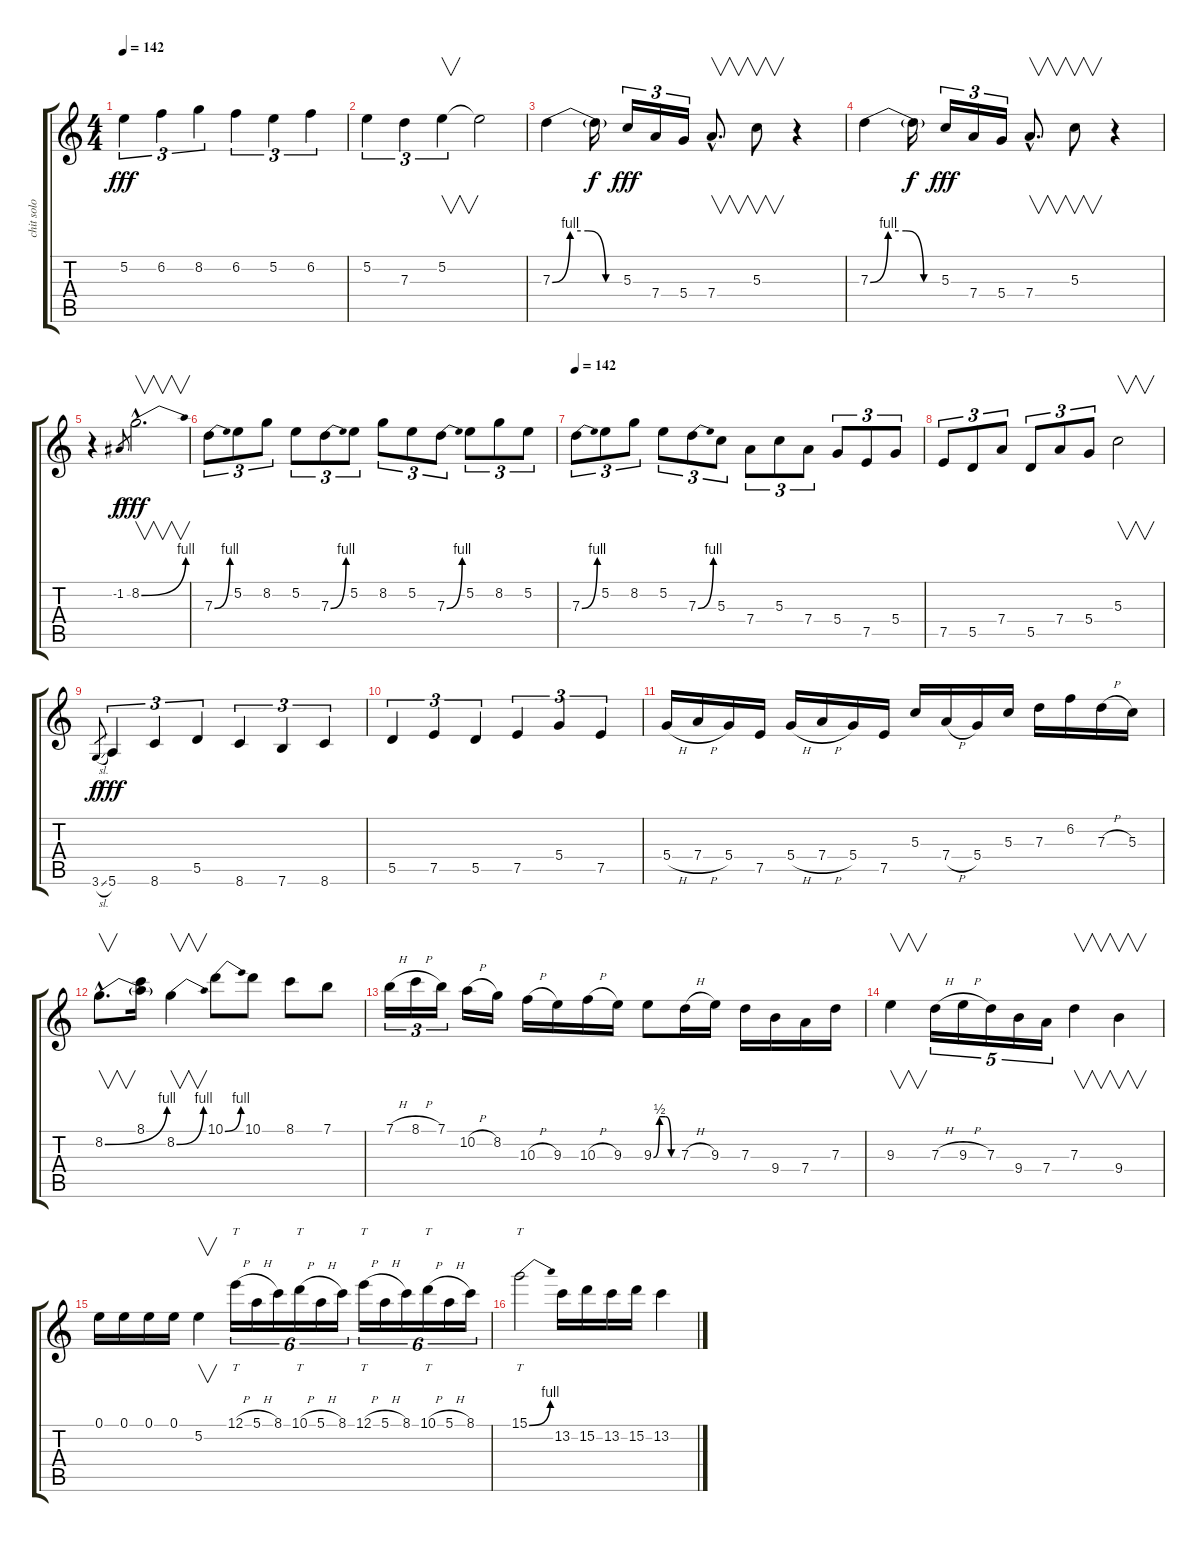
\track ("chit solo" "chit solo") {instrument overdrivenguitar}
\staff {score tabs}
\tuning (E4 B3 G3 D3 A2 E2) {hide}
\ts (4 4)
\tempo 142
\clef g2
\ks c
5.2.4{tu (3 2) dy fff} 6.2.4{tu (3 2)} 8.2.4{tu (3 2)} 6.2.4{tu (3 2)} 5.2.4{tu (3 2)} 6.2.4{tu (3 2)} |
5.2.4{tu (3 2)} 7.3.4{tu (3 2)} 5.2.4{v tu (3 2)} 5.2{t}.2 |
7.3{be (custom 0 0 15 4 30 4 45 0 60 0)}.4 7.3{t}.16{dy f} 5.3.16{tu (3 2) dy fff} 7.4.16{tu (3 2)} 5.4.16{tu (3 2)} 7.4{hac}.8{v d} 5.3.8{v} r.4 |
7.3{be (custom 0 0 15 4 30 4 45 0 60 0)}.4 7.3{t}.16{dy f} 5.3.16{tu (3 2) dy fff} 7.4.16{tu (3 2)} 5.4.16{tu (3 2)} 7.4{hac}.8{v d} 5.3.8{v} r.4 |
r.4 -1.2.8{gr dy f} 8.2{be (bend 0 0 60 4) hac}.2{v d dy fff} |
7.3{be (bend 0 0 60 4)}.8{tu (3 2)} 5.2.8{tu (3 2)} 8.2.8{tu (3 2)} 5.2.8{tu (3 2)} 7.3{be (bend 0 0 60 4)}.8{tu (3 2)} 5.2.8{tu (3 2)} 8.2.8{tu (3 2)} 5.2.8{tu (3 2)} 7.3{be (bend 0 0 60 4)}.8{tu (3 2)} 5.2.8{tu (3 2)} 8.2.8{tu (3 2)} 5.2.8{tu (3 2)} |
\tempo 142
7.3{be (bend 0 0 60 4)}.8{tu (3 2)} 5.2.8{tu (3 2)} 8.2.8{tu (3 2)} 5.2.8{tu (3 2)} 7.3{be (bend 0 0 60 4)}.8{tu (3 2)} 5.3.8{tu (3 2)} 7.4.8{tu (3 2)} 5.3.8{tu (3 2)} 7.4.8{tu (3 2)} 5.4.8{tu (3 2)} 7.5.8{tu (3 2)} 5.4.8{tu (3 2)} |
7.5.8{tu (3 2)} 5.5.8{tu (3 2)} 7.4.8{tu (3 2)} 5.5.8{tu (3 2)} 7.4.8{tu (3 2)} 5.4.8{tu (3 2)} 5.3.2{v} |
3.6{sl}.8{gr dy f} 5.6.4{tu (3 2) dy fff} 8.6.4{tu (3 2)} 5.5.4{tu (3 2)} 8.6.4{tu (3 2)} 7.6.4{tu (3 2)} 8.6.4{tu (3 2)} |
5.5.4{tu (3 2)} 7.5.4{tu (3 2)} 5.5.4{tu (3 2)} 7.5.4{tu (3 2)} 5.4.4{tu (3 2)} 7.5.4{tu (3 2)} |
5.4{h}.16 7.4{h}.16 5.4.16 7.5.16 5.4{h}.16 7.4{h}.16 5.4.16 7.5.16 5.3.16 7.4{h}.16 5.4.16 5.3.16 7.3.16 6.2.16 7.3{h}.16 5.3.16 |
8.2{be (bend 0 0 60 4) hac}.8{v d} (8.1 8.2{t}).16 8.2{be (bend 0 0 60 4)}.4{v} 10.1{be (bend 0 0 60 4)}.8 10.1.8 8.1.8 7.1.8 |
7.1{h}.16{tu (3 2)} 8.1{h}.16{tu (3 2)} 7.1.16{tu (3 2)} 10.2{h}.16 8.2.16 10.3{h}.16 9.3.16 10.3{h}.16 9.3.16 9.3{be (custom 0 0 15 2 30 2 45 0 60 0)}.8 7.3{h}.16 9.3.16 7.3.16 9.4.16 7.4.16 7.3.16 |
9.3.4{v} 7.3{h}.16{tu (5 4)} 9.3{h}.16{tu (5 4)} 7.3.16{tu (5 4)} 9.4.16{tu (5 4)} 7.4.16{tu (5 4)} 7.3.4{v} 9.4.4{v} |
0.1.16 0.1.16 0.1.16 0.1.16 5.2.4{v} 12.1{h}.16{tt tu (6 4)} 5.1{h}.16{tu (6 4)} 8.1.16{tu (6 4)} 10.1{h}.16{tt tu (6 4)} 5.1{h}.16{tu (6 4)} 8.1.16{tu (6 4)} 12.1{h}.16{tt tu (6 4)} 5.1{h}.16{tu (6 4)} 8.1.16{tu (6 4)} 10.1{h}.16{tt tu (6 4)} 5.1{h}.16{tu (6 4)} 8.1.16{tu (6 4)} |
15.1{be (bend 0 0 60 4)}.2{tt} 13.2.16 15.2.16 13.2.16 15.2.16 13.2.4
